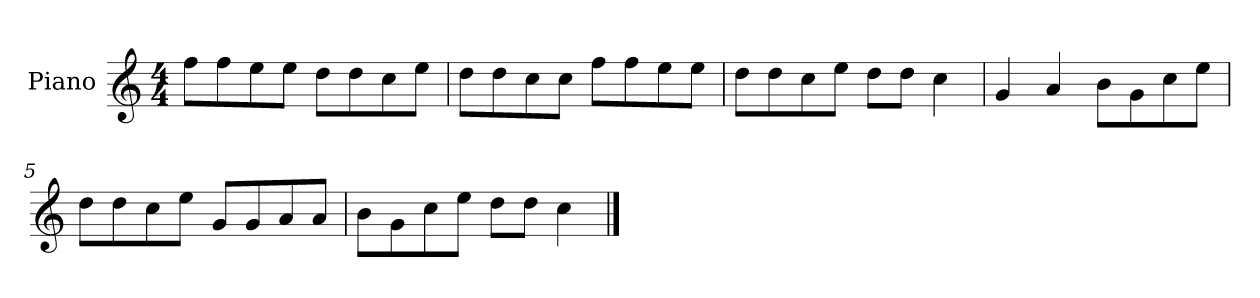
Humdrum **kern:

**kern
*part1
*staff1
*I"Piano
*I'P-no
*clefG2
*k[]
*M4/4
*MM90
=1
8ff\L
8ff\
8ee\
8ee\J
8dd\L
8dd\
8cc\
8ee\J
=2
8dd\L
8dd\
8cc\
8cc\J
8ff\L
8ff\
8ee\
8ee\J
=3
8dd\L
8dd\
8cc\
8ee\J
8dd\L
8dd\J
4cc\
=4
4g/
4a/
8b\L
8g\
8cc\
8ee\J
=5
8dd\L
8dd\
8cc\
8ee\J
8g/L
8g/
8a/
8a/J
!!LO:LB:g=z
=6
8b\L
8g\
8cc\
8ee\J
8dd\L
8dd\J
4cc\
==
*-
